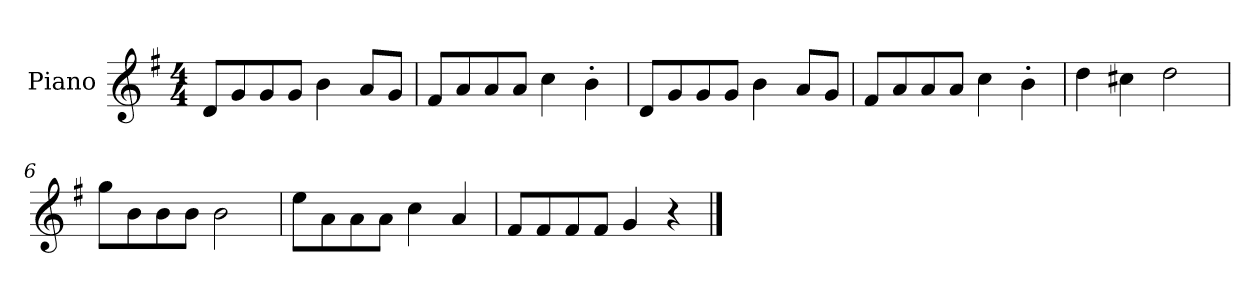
**kern
*part1
*staff1
*I"Piano
*I'P-no
*clefG2
*k[f#]
*M4/4
*MM90
=1
8d/L
8g/
8g/
8g/J
4b\
8a/L
8g/J
=2
8f#/L
8a/
8a/
8a/J
4cc\
4b'\
=3
8d/L
8g/
8g/
8g/J
4b\
8a/L
8g/J
=4
8f#/L
8a/
8a/
8a/J
4cc\
4b'\
=5
4dd\
4cc#X\
2dd\
=6
8gg\L
8b\
8b\
8b\J
2b\
!!LO:LB:g=z
=7
8ee\L
8a\
8a\
8a\J
4cc\
4a/
=8
8f#/L
8f#/
8f#/
8f#/J
4g/
4r
==
*-
